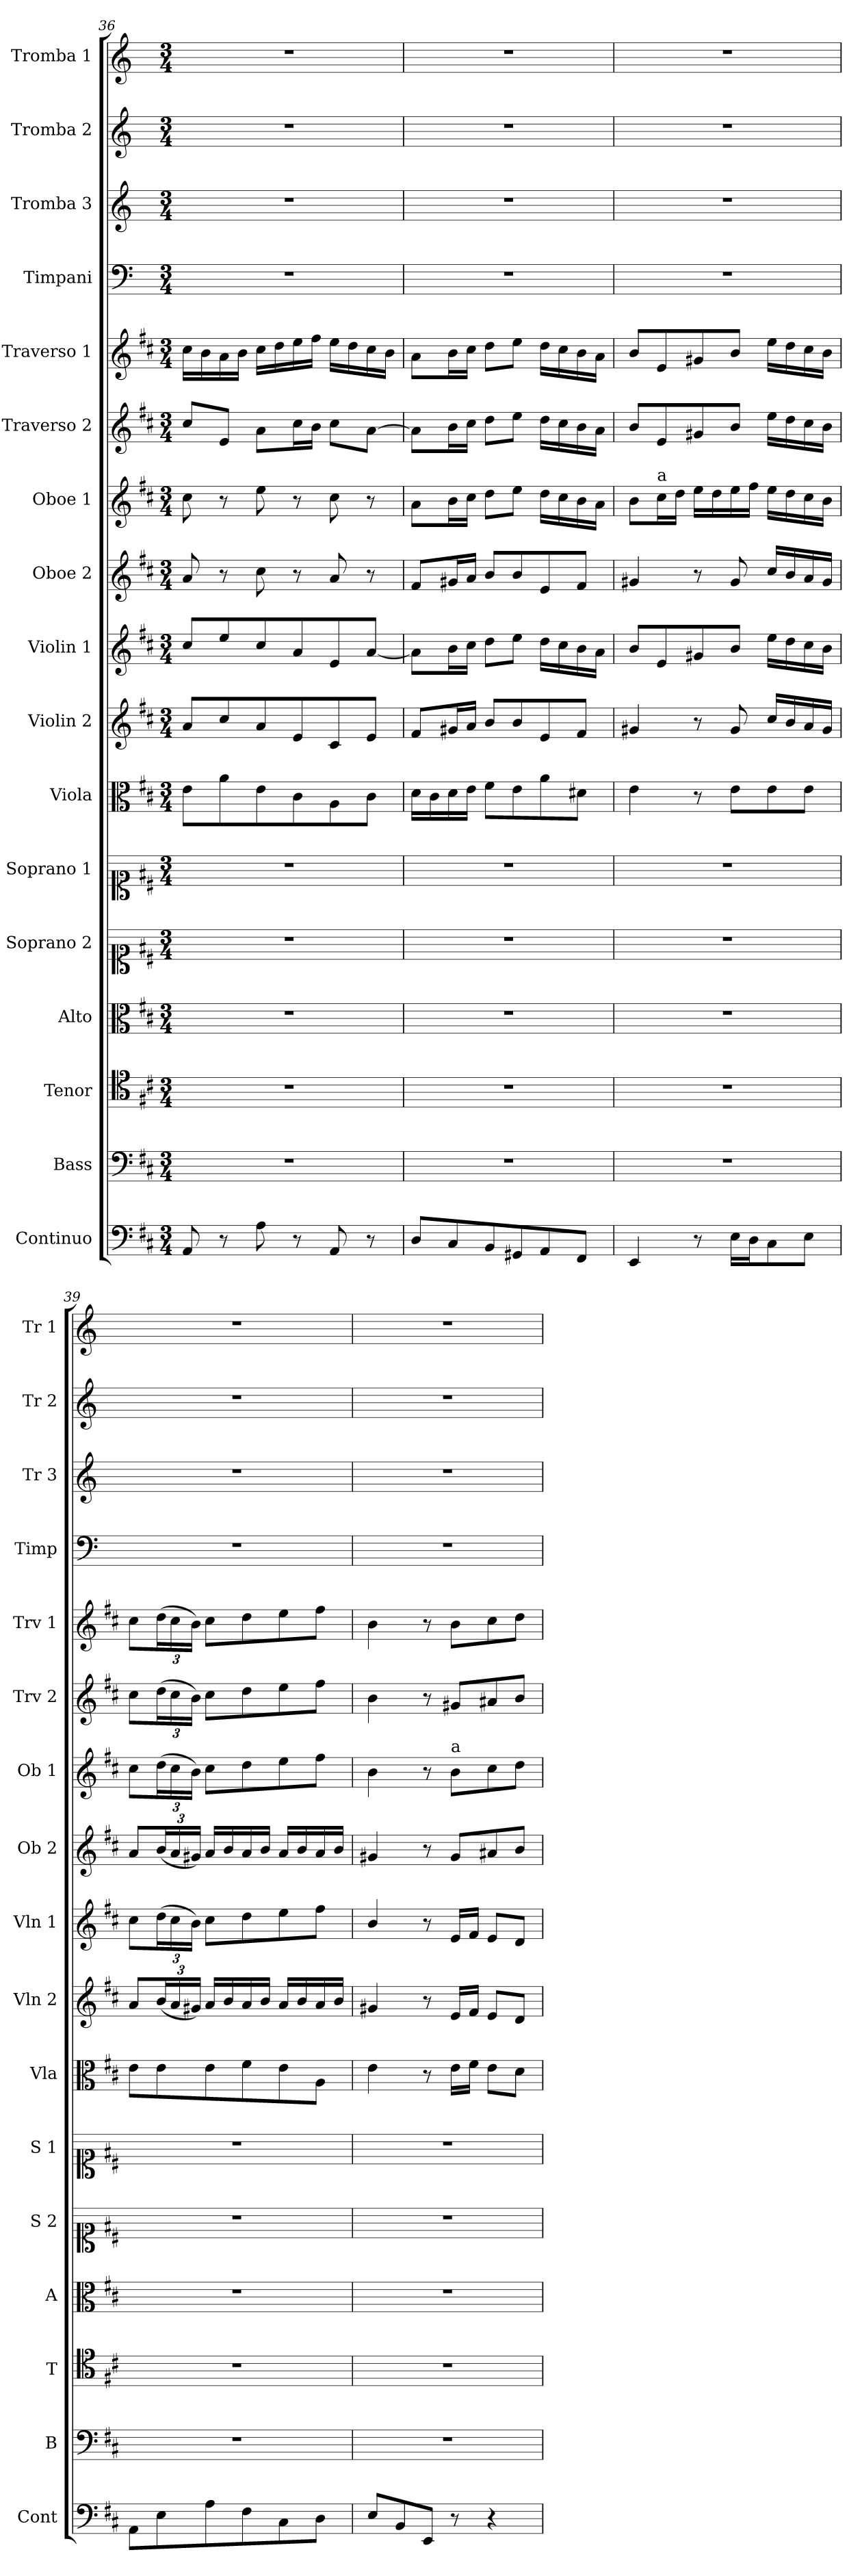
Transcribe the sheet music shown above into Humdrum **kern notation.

**kern	**kern	**kern	**kern	**kern	**kern	**kern	**kern	**kern	**kern	**kern	**kern	**kern	**kern	**kern	**kern	**kern
*part17	*part16	*part15	*part14	*part13	*part12	*part11	*part10	*part9	*part8	*part7	*part6	*part5	*part4	*part3	*part2	*part1
*staff17	*staff16	*staff15	*staff14	*staff13	*staff12	*staff11	*staff10	*staff9	*staff8	*staff7	*staff6	*staff5	*staff4	*staff3	*staff2	*staff1
*I"Continuo	*I"Bass	*I"Tenor	*I"Alto	*I"Soprano 2	*I"Soprano 1	*I"Viola	*I"Violin 2	*I"Violin 1	*I"Oboe 2	*I"Oboe 1	*I"Traverso 2	*I"Traverso 1	*I"Timpani	*I"Tromba 3	*I"Tromba 2	*I"Tromba 1
*I'Cont	*I'B	*I'T	*I'A	*I'S 2	*I'S 1	*I'Vla	*I'Vln 2	*I'Vln 1	*I'Ob 2	*I'Ob 1	*I'Trv 2	*I'Trv 1	*I'Timp	*I'Tr 3	*I'Tr 2	*I'Tr 1
*clefF4	*clefF4	*clefC4	*clefC3	*clefC1	*clefC1	*clefC3	*clefG2	*clefG2	*clefG2	*clefG2	*clefG2	*clefG2	*clefF4	*clefG2	*clefG2	*clefG2
*	*	*	*	*	*	*	*	*	*	*	*	*	*ITrd-1c-2	*ITrd-1c-2	*ITrd-1c-2	*ITrd-1c-2
*k[f#c#]	*k[f#c#]	*k[f#c#]	*k[f#c#]	*k[f#c#]	*k[f#c#]	*k[f#c#]	*k[f#c#]	*k[f#c#]	*k[f#c#]	*k[f#c#]	*k[f#c#]	*k[f#c#]	*k[f#c#]	*k[f#c#]	*k[f#c#]	*k[f#c#]
*M3/4	*M3/4	*M3/4	*M3/4	*M3/4	*M3/4	*M3/4	*M3/4	*M3/4	*M3/4	*M3/4	*M3/4	*M3/4	*M3/4	*M3/4	*M3/4	*M3/4
=36	=36	=36	=36	=36	=36	=36	=36	=36	=36	=36	=36	=36	=36	=36	=36	=36
8AA/	2.r	2.r	2.r	2.r	2.r	8e\L	8a/L	8cc#/L	8a/	8cc#\	8cc#/L	16cc#\LL	2.r	2.r	2.r	2.r
.	.	.	.	.	.	.	.	.	.	.	.	16b\	.	.	.	.
8r	.	.	.	.	.	8a\	8cc#/	8ee/	8r	8r	8e/J	16a\	.	.	.	.
.	.	.	.	.	.	.	.	.	.	.	.	16b\JJ	.	.	.	.
8A\	.	.	.	.	.	8e\	8a/	8cc#/	8cc#\	8ee\	8a\L	16cc#\LL	.	.	.	.
.	.	.	.	.	.	.	.	.	.	.	.	16dd\	.	.	.	.
8r	.	.	.	.	.	8c#\	8e/	8a/	8r	8r	16cc#\L	16ee\	.	.	.	.
.	.	.	.	.	.	.	.	.	.	.	16b\JJ	16ff#\JJ	.	.	.	.
8AA/	.	.	.	.	.	8A\	8c#/	8e/	8a/	8cc#\	8cc#\L	16ee\LL	.	.	.	.
.	.	.	.	.	.	.	.	.	.	.	.	16dd\	.	.	.	.
8r	.	.	.	.	.	8c#\J	8e/J	[8a/J	8r	8r	[8a\J	16cc#\	.	.	.	.
.	.	.	.	.	.	.	.	.	.	.	.	16b\JJ	.	.	.	.
=37	=37	=37	=37	=37	=37	=37	=37	=37	=37	=37	=37	=37	=37	=37	=37	=37
8D/L	2.r	2.r	2.r	2.r	2.r	16d\LL	8f#/L	8a\L]	8f#/L	8a\L	8a\L]	8a\L	2.r	2.r	2.r	2.r
.	.	.	.	.	.	16c#\	.	.	.	.	.	.	.	.	.	.
8C#/	.	.	.	.	.	16d\	16g#X/L	16b\L	16g#X/L	16b\L	16b\L	16b\L	.	.	.	.
.	.	.	.	.	.	16e\JJ	16a/JJ	16cc#\JJ	16a/JJ	16cc#\JJ	16cc#\JJ	16cc#\JJ	.	.	.	.
8BB/	.	.	.	.	.	8f#\L	8b/L	8dd\L	8b/L	8dd\L	8dd\L	8dd\L	.	.	.	.
8GG#X/	.	.	.	.	.	8e\	8b/	8ee\J	8b/	8ee\J	8ee\J	8ee\J	.	.	.	.
8AA/	.	.	.	.	.	8a\	8e/	16dd\LL	8e/	16dd\LL	16dd\LL	16dd\LL	.	.	.	.
.	.	.	.	.	.	.	.	16cc#\	.	16cc#\	16cc#\	16cc#\	.	.	.	.
8FF#/J	.	.	.	.	.	8d#X\J	8f#/J	16b\	8f#/J	16b\	16b\	16b\	.	.	.	.
.	.	.	.	.	.	.	.	16a\JJ	.	16a\JJ	16a\JJ	16a\JJ	.	.	.	.
=38	=38	=38	=38	=38	=38	=38	=38	=38	=38	=38	=38	=38	=38	=38	=38	=38
4EE/	2.r	2.r	2.r	2.r	2.r	4e\	4g#X/	8b/L	4g#X/	8b\L	8b/L	8b/L	2.r	2.r	2.r	2.r
!	!	!	!	!	!	!	!	!	!	!LO:TX:a:t=a	!	!	!	!	!	!
.	.	.	.	.	.	.	.	8e/	.	16cc#\L	8e/	8e/	.	.	.	.
.	.	.	.	.	.	.	.	.	.	16dd\JJ	.	.	.	.	.	.
8r	.	.	.	.	.	8r	8r	8g#X/	8r	16ee\LL	8g#X/	8g#X/	.	.	.	.
.	.	.	.	.	.	.	.	.	.	16dd\	.	.	.	.	.	.
16E\LL	.	.	.	.	.	8e\L	8g#/	8b/J	8g#/	16ee\	8b/J	8b/J	.	.	.	.
16D\J	.	.	.	.	.	.	.	.	.	16ff#\JJ	.	.	.	.	.	.
8C#\	.	.	.	.	.	8e\	16cc#/LL	16ee\LL	16cc#/LL	16ee\LL	16ee\LL	16ee\LL	.	.	.	.
.	.	.	.	.	.	.	16b/	16dd\	16b/	16dd\	16dd\	16dd\	.	.	.	.
8E\J	.	.	.	.	.	8e\J	16a/	16cc#\	16a/	16cc#\	16cc#\	16cc#\	.	.	.	.
.	.	.	.	.	.	.	16g#/JJ	16b\JJ	16g#/JJ	16b\JJ	16b\JJ	16b\JJ	.	.	.	.
=39	=39	=39	=39	=39	=39	=39	=39	=39	=39	=39	=39	=39	=39	=39	=39	=39
8AA\L	2.r	2.r	2.r	2.r	2.r	8e\L	8a/L	8cc#\L	8a/L	8cc#\L	8cc#\L	8cc#\L	2.r	2.r	2.r	2.r
*	*	*	*	*	*	*	*Xbrackettup	*Xbrackettup	*Xbrackettup	*Xbrackettup	*Xbrackettup	*Xbrackettup	*	*	*	*
8E\	.	.	.	.	.	8e\	(24b/L	(24dd\L	(24b/L	(24dd\L	(24dd\L	(24dd\L	.	.	.	.
.	.	.	.	.	.	.	24a/	24cc#\	24a/	24cc#\	24cc#\	24cc#\	.	.	.	.
.	.	.	.	.	.	.	24g#X/JJ)	24b\JJ)	24g#X/JJ)	24b\JJ)	24b\JJ)	24b\JJ)	.	.	.	.
8A\	.	.	.	.	.	8e\	16a/LL	8cc#\L	16a/LL	8cc#\L	8cc#\L	8cc#\L	.	.	.	.
.	.	.	.	.	.	.	16b/	.	16b/	.	.	.	.	.	.	.
8F#\	.	.	.	.	.	8f#\	16a/	8dd\	16a/	8dd\	8dd\	8dd\	.	.	.	.
.	.	.	.	.	.	.	16b/JJ	.	16b/JJ	.	.	.	.	.	.	.
8C#\	.	.	.	.	.	8e\	16a/LL	8ee\	16a/LL	8ee\	8ee\	8ee\	.	.	.	.
.	.	.	.	.	.	.	16b/	.	16b/	.	.	.	.	.	.	.
8D\J	.	.	.	.	.	8A\J	16a/	8ff#\J	16a/	8ff#\J	8ff#\J	8ff#\J	.	.	.	.
.	.	.	.	.	.	.	16b/JJ	.	16b/JJ	.	.	.	.	.	.	.
!!LO:PB:g=z
=40	=40	=40	=40	=40	=40	=40	=40	=40	=40	=40	=40	=40	=40	=40	=40	=40
8E/L	2.r	2.r	2.r	2.r	2.r	4e\	4g#X/	4b/	4g#X/	4b\	4b\	4b\	2.r	2.r	2.r	2.r
8BB/	.	.	.	.	.	.	.	.	.	.	.	.	.	.	.	.
8EE/J	.	.	.	.	.	8r	8r	8r	8r	8r	8r	8r	.	.	.	.
!	!	!	!	!	!	!	!	!	!	!LO:TX:a:t=a	!	!	!	!	!	!
8r	.	.	.	.	.	16e\LL	16e/LL	16e/LL	8g#/L	8b\L	8g#X/L	8b\L	.	.	.	.
.	.	.	.	.	.	16f#\JJ	16f#/JJ	16f#/JJ	.	.	.	.	.	.	.	.
4r	.	.	.	.	.	8e\L	8e/L	8e/L	8a#X/	8cc#\	8a#X/	8cc#\	.	.	.	.
.	.	.	.	.	.	8d\J	8d/J	8d/J	8b/J	8dd\J	8b/J	8dd\J	.	.	.	.
=	=	=	=	=	=	=	=	=	=	=	=	=	=	=	=	=
*-	*-	*-	*-	*-	*-	*-	*-	*-	*-	*-	*-	*-	*-	*-	*-	*-
